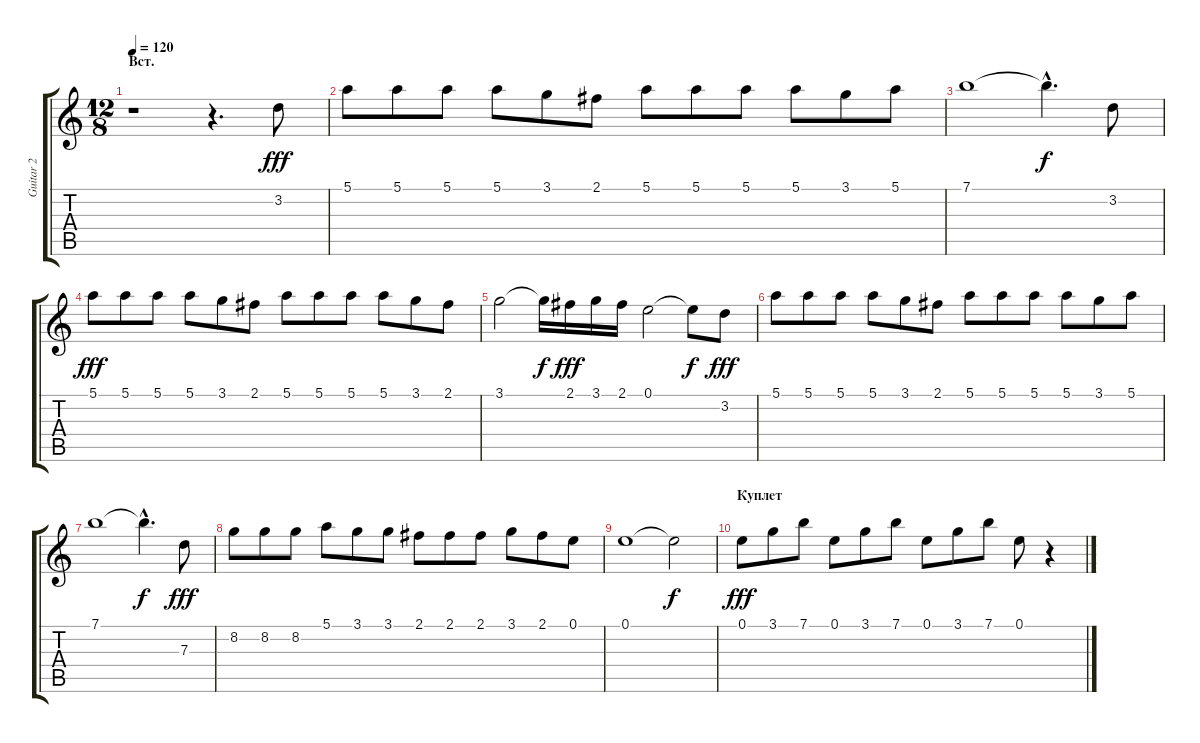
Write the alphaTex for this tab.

\track ("Guitar 2" "Guitar 2") {instrument distortionguitar}
\staff {score tabs}
\tuning (E4 B3 G3 D3 A2 E2) {hide}
\ts (12 8)
\section ("" "Вст.")
\tempo 120
\clef g2
\ks c
r.1{dy fff instrument distortionguitar} r.4{d} 3.2.8 |
5.1.8 5.1.8 5.1.8 5.1.8 3.1.8 2.1.8 5.1.8 5.1.8 5.1.8 5.1.8 3.1.8 5.1.8 |
7.1.1 7.1{hac t}.4{d dy f} 3.2.8 |
5.1.8{dy fff} 5.1.8 5.1.8 5.1.8 3.1.8 2.1.8 5.1.8 5.1.8 5.1.8 5.1.8 3.1.8 2.1.8 |
3.1.2 3.1{t}.16{dy f} 2.1.16{dy fff} 3.1.16 2.1.16 0.1.2 0.1{t}.8{dy f} 3.2.8{dy fff} |
5.1.8 5.1.8 5.1.8 5.1.8 3.1.8 2.1.8 5.1.8 5.1.8 5.1.8 5.1.8 3.1.8 5.1.8 |
7.1.1 7.1{hac t}.4{d dy f} 7.3.8{dy fff} |
8.2.8 8.2.8 8.2.8 5.1.8 3.1.8 3.1.8 2.1.8 2.1.8 2.1.8 3.1.8 2.1.8 0.1.8 |
0.1.1 0.1{t}.2{dy f} |
\section ("" "Куплет")
0.1.8{dy fff} 3.1.8 7.1.8 0.1.8 3.1.8 7.1.8 0.1.8 3.1.8 7.1.8 0.1.8 r.4
